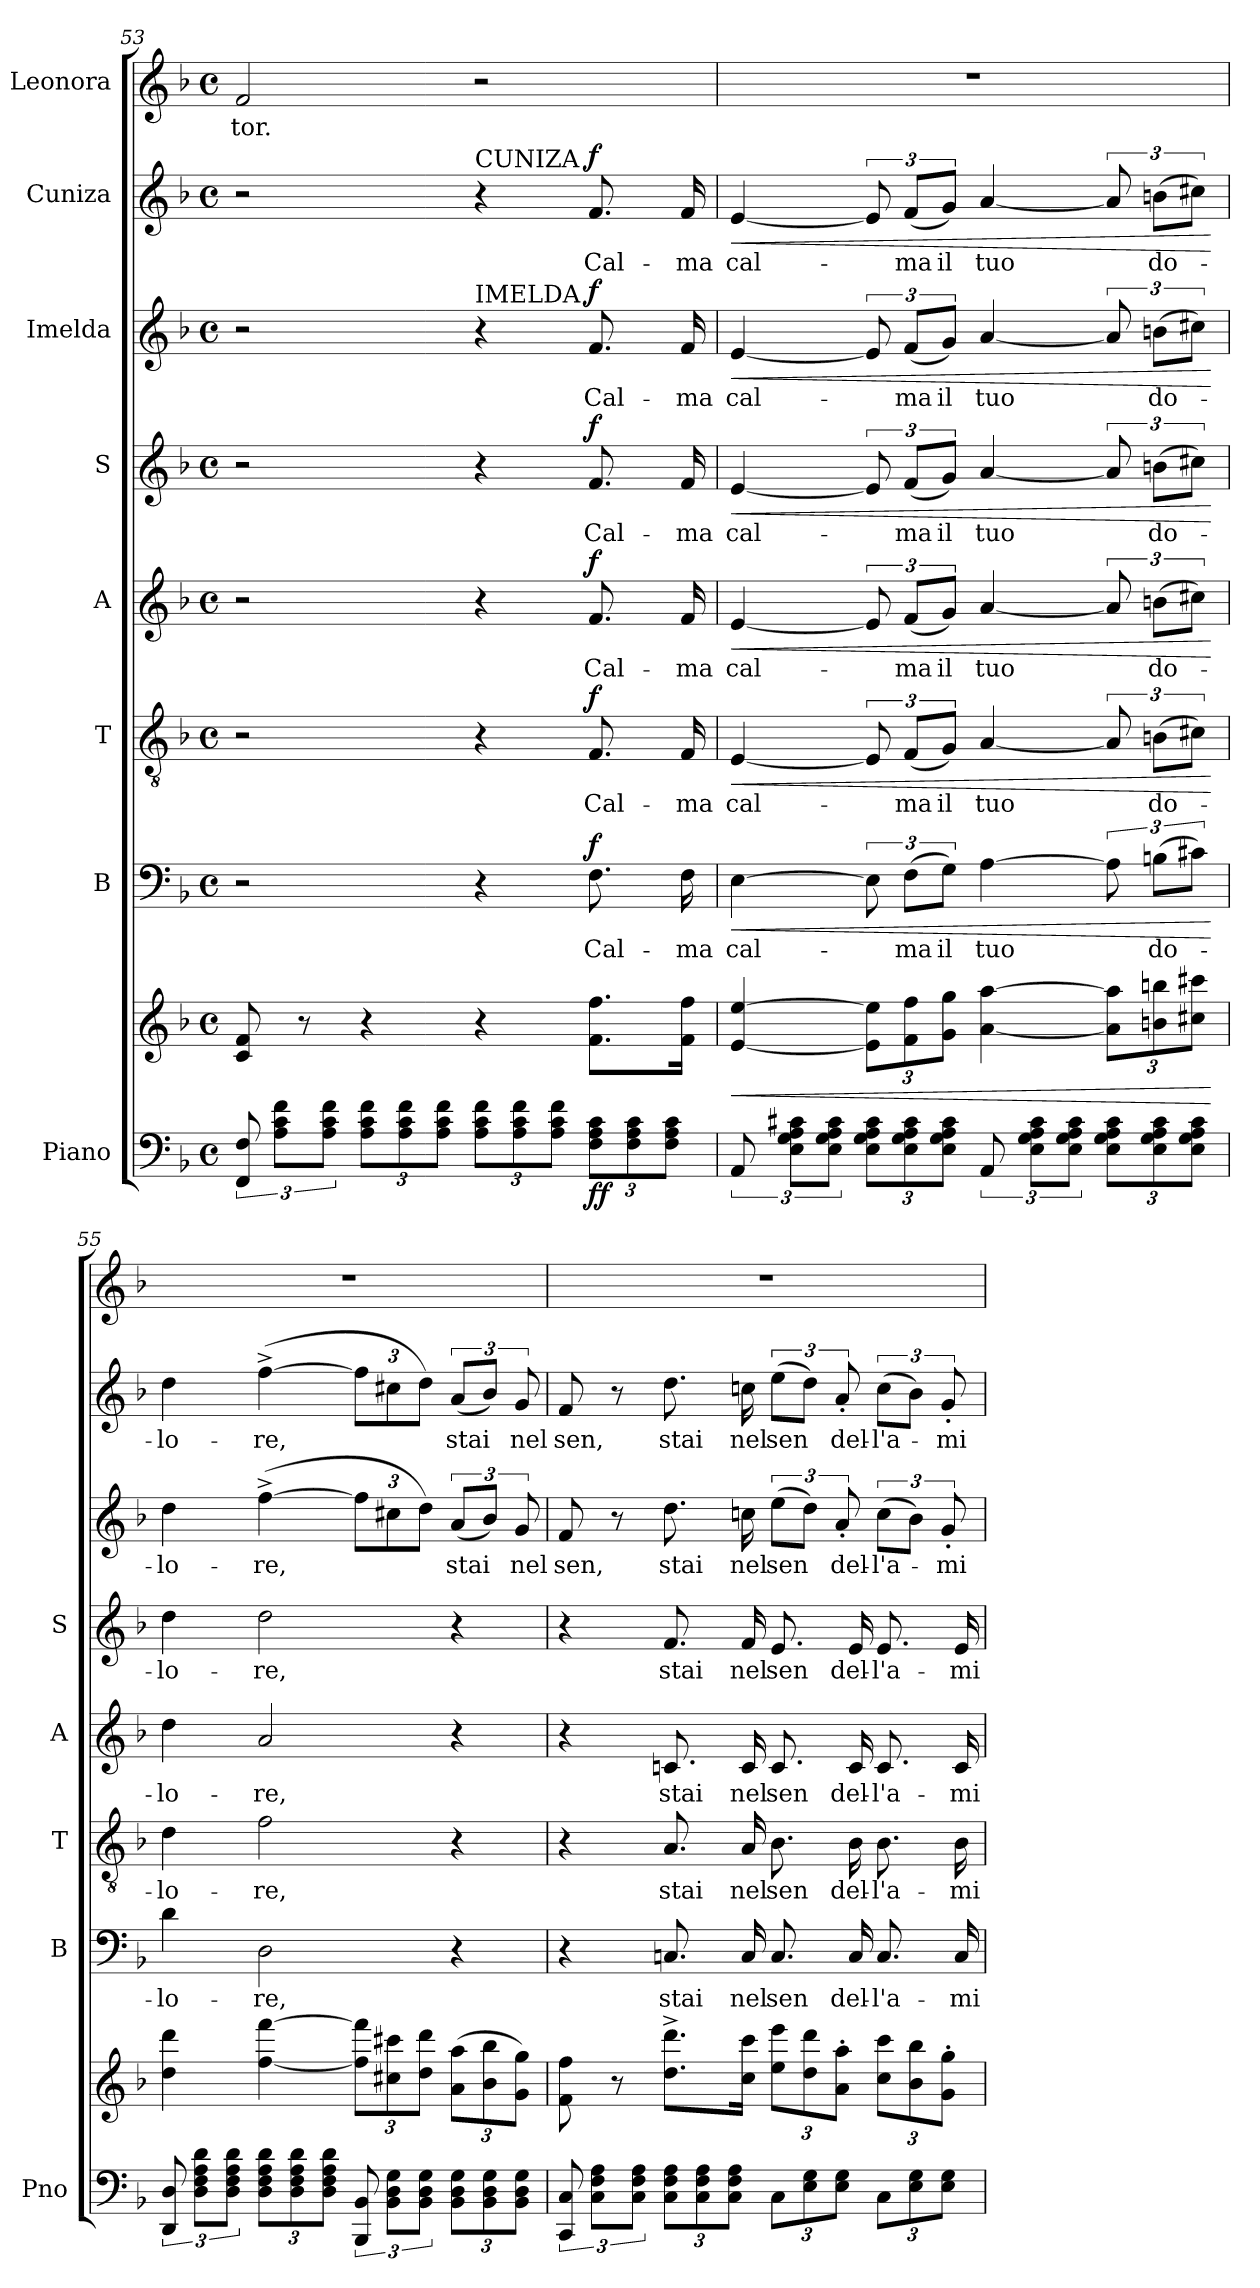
**kern	**kern	**dynam	**kern	**text	**dynam	**kern	**text	**dynam	**kern	**text	**dynam	**kern	**text	**dynam	**kern	**text	**dynam	**kern	**text	**dynam	**kern	**text
*part8	*part8	*part8	*part7	*part7	*part7	*part6	*part6	*part6	*part5	*part5	*part5	*part4	*part4	*part4	*part3	*part3	*part3	*part2	*part2	*part2	*part1	*part1
*staff9	*staff8	*staff8/9	*staff7	*staff7	*staff7	*staff6	*staff6	*staff6	*staff5	*staff5	*staff5	*staff4	*staff4	*staff4	*staff3	*staff3	*staff3	*staff2	*staff2	*staff2	*staff1	*staff1
*I"Piano	*	*	*I"B	*	*	*I"T	*	*	*I"A	*	*	*I"S	*	*	*I"Imelda	*	*	*I"Cuniza	*	*	*I"Leonora	*
*I'Pno	*	*	*I'B	*	*	*I'T	*	*	*I'A	*	*	*I'S	*	*	*	*	*	*	*	*	*	*
!!LO:LB:g=z
*clefF4	*clefG2	*	*clefF4	*	*	*clefGv2	*	*	*clefG2	*	*	*clefG2	*	*	*clefG2	*	*	*clefG2	*	*	*clefG2	*
*k[b-]	*k[b-]	*	*k[b-]	*	*	*k[b-]	*	*	*k[b-]	*	*	*k[b-]	*	*	*k[b-]	*	*	*k[b-]	*	*	*k[b-]	*
*M4/4	*M4/4	*	*M4/4	*	*	*M4/4	*	*	*M4/4	*	*	*M4/4	*	*	*M4/4	*	*	*M4/4	*	*	*M4/4	*
*met(c)	*met(c)	*	*met(c)	*	*	*met(c)	*	*	*met(c)	*	*	*met(c)	*	*	*met(c)	*	*	*met(c)	*	*	*met(c)	*
=53	=53	=53	=53	=53	=53	=53	=53	=53	=53	=53	=53	=53	=53	=53	=53	=53	=53	=53	=53	=53	=53	=53
12FF/ 12F/	8c/ 8f/	.	2r	.	.	2r	.	.	2r	.	.	2r	.	.	2r	.	.	2r	.	.	2f/	-tor.
12A\ 12c\ 12f\L	.	.	.	.	.	.	.	.	.	.	.	.	.	.	.	.	.	.	.	.	.	.
.	8r	.	.	.	.	.	.	.	.	.	.	.	.	.	.	.	.	.	.	.	.	.
12A\ 12c\ 12f\J	.	.	.	.	.	.	.	.	.	.	.	.	.	.	.	.	.	.	.	.	.	.
*Xbrackettup	*	*	*	*	*	*	*	*	*	*	*	*	*	*	*	*	*	*	*	*	*	*
12A\ 12c\ 12f\L	4r	.	.	.	.	.	.	.	.	.	.	.	.	.	.	.	.	.	.	.	.	.
12A\ 12c\ 12f\	.	.	.	.	.	.	.	.	.	.	.	.	.	.	.	.	.	.	.	.	.	.
12A\ 12c\ 12f\J	.	.	.	.	.	.	.	.	.	.	.	.	.	.	.	.	.	.	.	.	.	.
!	!	!	!	!	!	!	!	!	!	!	!	!	!	!	!	!	!	!LO:TX:a:t=CUNIZA	!	!	!	!
!	!	!	!	!	!	!	!	!	!	!	!	!	!	!	!LO:TX:a:t=IMELDA	!	!	!	!	!	!	!
12A\ 12c\ 12f\L	4r	.	4r	.	.	4r	.	.	4r	.	.	4r	.	.	4r	.	.	4r	.	.	2r	.
12A\ 12c\ 12f\	.	.	.	.	.	.	.	.	.	.	.	.	.	.	.	.	.	.	.	.	.	.
12A\ 12c\ 12f\J	.	.	.	.	.	.	.	.	.	.	.	.	.	.	.	.	.	.	.	.	.	.
!	!	!LO:DY:b=2	!	!	!	!	!	!	!	!	!	!	!	!	!	!	!	!	!	!	!	!
!	!	!LO:DY:n=1:b	!	!	!LO:DY:a	!	!	!LO:DY:a	!	!	!LO:DY:a	!	!	!LO:DY:a	!	!	!LO:DY:a	!	!	!LO:DY:a	!	!
12F\ 12A\ 12c\L	8.f\ 8.ff\L	f f	8.F\	Cal-	f	8.F/	Cal-	f	8.f/	Cal-	f	8.f/	Cal-	f	8.f/	Cal-	f	8.f/	Cal-	f	.	.
12F\ 12A\ 12c\	.	.	.	.	.	.	.	.	.	.	.	.	.	.	.	.	.	.	.	.	.	.
12F\ 12A\ 12c\J	.	.	.	.	.	.	.	.	.	.	.	.	.	.	.	.	.	.	.	.	.	.
.	16f\ 16ff\Jk	.	16F\	-ma	.	16F/	-ma	.	16f/	-ma	.	16f/	-ma	.	16f/	-ma	.	16f/	-ma	.	.	.
=54	=54	=54	=54	=54	=54	=54	=54	=54	=54	=54	=54	=54	=54	=54	=54	=54	=54	=54	=54	=54	=54	=54
*brackettup	*	*	*	*	*	*	*	*	*	*	*	*	*	*	*	*	*	*	*	*	*	*
!	!	!LO:HP:b	!	!	!LO:HP:b	!	!	!LO:HP:b	!	!	!LO:HP:b	!	!	!LO:HP:b	!	!	!LO:HP:b	!	!	!LO:HP:b	!	!
12AA/	[4e/ [4ee/	<	[4E\	cal-	<	[4E/	cal-	<	[4e/	cal-	<	[4e/	cal-	<	[4e/	cal-	<	[4e/	cal-	<	1r	.
12E\ 12G\ 12A\ 12c#X\L	.	.	.	.	.	.	.	.	.	.	.	.	.	.	.	.	.	.	.	.	.	.
12E\ 12G\ 12A\ 12c#\J	.	.	.	.	.	.	.	.	.	.	.	.	.	.	.	.	.	.	.	.	.	.
*Xbrackettup	*Xbrackettup	*	*	*	*	*	*	*	*	*	*	*	*	*	*	*	*	*	*	*	*	*
12E\ 12G\ 12A\ 12c#\L	12e\] 12ee\]L	.	12E\]	.	.	12E/]	.	.	12e/]	.	.	12e/]	.	.	12e/]	.	.	12e/]	.	.	.	.
12E\ 12G\ 12A\ 12c#\	12f\ 12ff\	.	(12F\L	-ma	.	(12F/L	-ma	.	(12f/L	-ma	.	(12f/L	-ma	.	(12f/L	-ma	.	(12f/L	-ma	.	.	.
12E\ 12G\ 12A\ 12c#\J	12g\ 12gg\J	.	12G\J)	il	.	12G/J)	il	.	12g/J)	il	.	12g/J)	il	.	12g/J)	il	.	12g/J)	il	.	.	.
*brackettup	*	*	*	*	*	*	*	*	*	*	*	*	*	*	*	*	*	*	*	*	*	*
12AA/	[4a\ [4aa\	.	[4A\	tuo	.	[4A/	tuo	.	[4a/	tuo	.	[4a/	tuo	.	[4a/	tuo	.	[4a/	tuo	.	.	.
12E\ 12G\ 12A\ 12c#\L	.	.	.	.	.	.	.	.	.	.	.	.	.	.	.	.	.	.	.	.	.	.
12E\ 12G\ 12A\ 12c#\J	.	.	.	.	.	.	.	.	.	.	.	.	.	.	.	.	.	.	.	.	.	.
*Xbrackettup	*	*	*	*	*	*	*	*	*	*	*	*	*	*	*	*	*	*	*	*	*	*
12E\ 12G\ 12A\ 12c#\L	12a\] 12aa\]L	.	12A\]	.	.	12A/]	.	.	12a/]	.	.	12a/]	.	.	12a/]	.	.	12a/]	.	.	.	.
12E\ 12G\ 12A\ 12c#\	12bn\ 12bbn\	.	(12Bn\L	do-	.	(12Bn\L	do-	.	(12bn\L	do-	.	(12bn\L	do-	.	(12bn\L	do-	.	(12bn\L	do-	.	.	.
12E\ 12G\ 12A\ 12c#\J	12cc#X\ 12ccc#X\J	.	12c#X\J)	.	.	12c#X\J)	.	.	12cc#X\J)	.	.	12cc#X\J)	.	.	12cc#X\J)	.	.	12cc#X\J)	.	.	.	.
.	.	[	.	.	[	.	.	[	.	.	[	.	.	[	.	.	[	.	.	[	.	.
!!LO:PB:g=z
=55	=55	=55	=55	=55	=55	=55	=55	=55	=55	=55	=55	=55	=55	=55	=55	=55	=55	=55	=55	=55	=55	=55
*brackettup	*	*	*	*	*	*	*	*	*	*	*	*	*	*	*	*	*	*	*	*	*	*
!	!	!LO:DY:b=2	!	!	!	!	!	!	!	!	!	!	!	!	!	!	!	!	!	!	!	!
!	!	!LO:DY:n=1:b	!	!	!LO:DY:a	!	!	!LO:DY:a	!	!	!LO:DY:a	!	!	!LO:DY:a	!	!	!LO:DY:a	!	!	!LO:DY:a	!	!
12DD/ 12D/	4dd\ 4ddd\	other-dynamics other-dynamics	4d\	-lo-	other-dynamics	4d\	-lo-	other-dynamics	4dd\	-lo-	other-dynamics	4dd\	-lo-	other-dynamics	4dd\	-lo-	other-dynamics	4dd\	-lo-	other-dynamics	1r	.
12D\ 12F\ 12A\ 12d\L	.	.	.	.	.	.	.	.	.	.	.	.	.	.	.	.	.	.	.	.	.	.
12D\ 12F\ 12A\ 12d\J	.	.	.	.	.	.	.	.	.	.	.	.	.	.	.	.	.	.	.	.	.	.
*Xbrackettup	*	*	*	*	*	*	*	*	*	*	*	*	*	*	*	*	*	*	*	*	*	*
12D\ 12F\ 12A\ 12d\L	[4ff\ [4fff\	.	2D\	-re,	.	2f\	-re,	.	2a/	-re,	.	2dd\	-re,	.	([4ff^\	-re,	.	([4ff^\	-re,	.	.	.
12D\ 12F\ 12A\ 12d\	.	.	.	.	.	.	.	.	.	.	.	.	.	.	.	.	.	.	.	.	.	.
12D\ 12F\ 12A\ 12d\J	.	.	.	.	.	.	.	.	.	.	.	.	.	.	.	.	.	.	.	.	.	.
*brackettup	*	*	*	*	*	*	*	*	*	*	*	*	*	*	*Xbrackettup	*	*	*Xbrackettup	*	*	*	*
12BBB-/ 12BB-/	12ff\] 12fff\]L	.	.	.	.	.	.	.	.	.	.	.	.	.	12ff\L]	.	.	12ff\L]	.	.	.	.
12BB-\ 12D\ 12G\L	12cc#X\ 12ccc#X\	.	.	.	.	.	.	.	.	.	.	.	.	.	12cc#X\	.	.	12cc#X\	.	.	.	.
12BB-\ 12D\ 12G\J	12dd\ 12ddd\J	.	.	.	.	.	.	.	.	.	.	.	.	.	12dd\J)	.	.	12dd\J)	.	.	.	.
*Xbrackettup	*	*	*	*	*	*	*	*	*	*	*	*	*	*	*brackettup	*	*	*brackettup	*	*	*	*
12BB-\ 12D\ 12G\L	(12a\ 12aa\L	.	4r	.	.	4r	.	.	4r	.	.	4r	.	.	(12a/L	stai	.	(12a/L	stai	.	.	.
12BB-\ 12D\ 12G\	12b-\ 12bb-\	.	.	.	.	.	.	.	.	.	.	.	.	.	12b-/J)	.	.	12b-/J)	.	.	.	.
12BB-\ 12D\ 12G\J	12g\ 12gg\J)	.	.	.	.	.	.	.	.	.	.	.	.	.	12g/	nel	.	12g/	nel	.	.	.
=56	=56	=56	=56	=56	=56	=56	=56	=56	=56	=56	=56	=56	=56	=56	=56	=56	=56	=56	=56	=56	=56	=56
*brackettup	*	*	*	*	*	*	*	*	*	*	*	*	*	*	*	*	*	*	*	*	*	*
12CC/ 12C/	8f\ 8ff\	.	4r	.	.	4r	.	.	4r	.	.	4r	.	.	8f/	sen,	.	8f/	sen,	.	1r	.
12C\ 12F\ 12A\L	.	.	.	.	.	.	.	.	.	.	.	.	.	.	.	.	.	.	.	.	.	.
.	8r	.	.	.	.	.	.	.	.	.	.	.	.	.	8r	.	.	8r	.	.	.	.
12C\ 12F\ 12A\J	.	.	.	.	.	.	.	.	.	.	.	.	.	.	.	.	.	.	.	.	.	.
*Xbrackettup	*	*	*	*	*	*	*	*	*	*	*	*	*	*	*	*	*	*	*	*	*	*
12C\ 12F\ 12A\L	8.dd\^ 8.ddd\^L	.	8.Cn/	stai	.	8.A/	stai	.	8.cn/	stai	.	8.f/	stai	.	8.dd\	stai	.	8.dd\	stai	.	.	.
12C\ 12F\ 12A\	.	.	.	.	.	.	.	.	.	.	.	.	.	.	.	.	.	.	.	.	.	.
12C\ 12F\ 12A\J	.	.	.	.	.	.	.	.	.	.	.	.	.	.	.	.	.	.	.	.	.	.
.	16cc\ 16ccc\Jk	.	16C/	nel	.	16A/	nel	.	16c/	nel	.	16f/	nel	.	16ccn\	nel	.	16ccn\	nel	.	.	.
12C\L	12ee\ 12eee\L	.	8.C/	sen	.	8.B-\	sen	.	8.c/	sen	.	8.e/	sen	.	(12ee\L	sen	.	(12ee\L	sen	.	.	.
12E\ 12G\	12dd\ 12ddd\	.	.	.	.	.	.	.	.	.	.	.	.	.	12dd\J)	.	.	12dd\J)	.	.	.	.
12E\ 12G\J	12a\' 12aa\'J	.	.	.	.	.	.	.	.	.	.	.	.	.	12a'/	del-	.	12a'/	del-	.	.	.
.	.	.	16C/	del-	.	16B-\	del-	.	16c/	del-	.	16e/	del-	.	.	.	.	.	.	.	.	.
12C\L	12cc\ 12ccc\L	.	8.C/	-l'a-	.	8.B-\	-l'a-	.	8.c/	-l'a-	.	8.e/	-l'a-	.	(12cc\L	-l'a-	.	(12cc\L	-l'a-	.	.	.
12E\ 12G\	12b-\ 12bb-\	.	.	.	.	.	.	.	.	.	.	.	.	.	12b-\J)	.	.	12b-\J)	.	.	.	.
12E\ 12G\J	12g\' 12gg\'J	.	.	.	.	.	.	.	.	.	.	.	.	.	12g'/	-mi-	.	12g'/	-mi-	.	.	.
.	.	.	16C/	-mi-	.	16B-\	-mi-	.	16c/	-mi-	.	16e/	-mi-	.	.	.	.	.	.	.	.	.
=	=	=	=	=	=	=	=	=	=	=	=	=	=	=	=	=	=	=	=	=	=	=
*-	*-	*-	*-	*-	*-	*-	*-	*-	*-	*-	*-	*-	*-	*-	*-	*-	*-	*-	*-	*-	*-	*-
